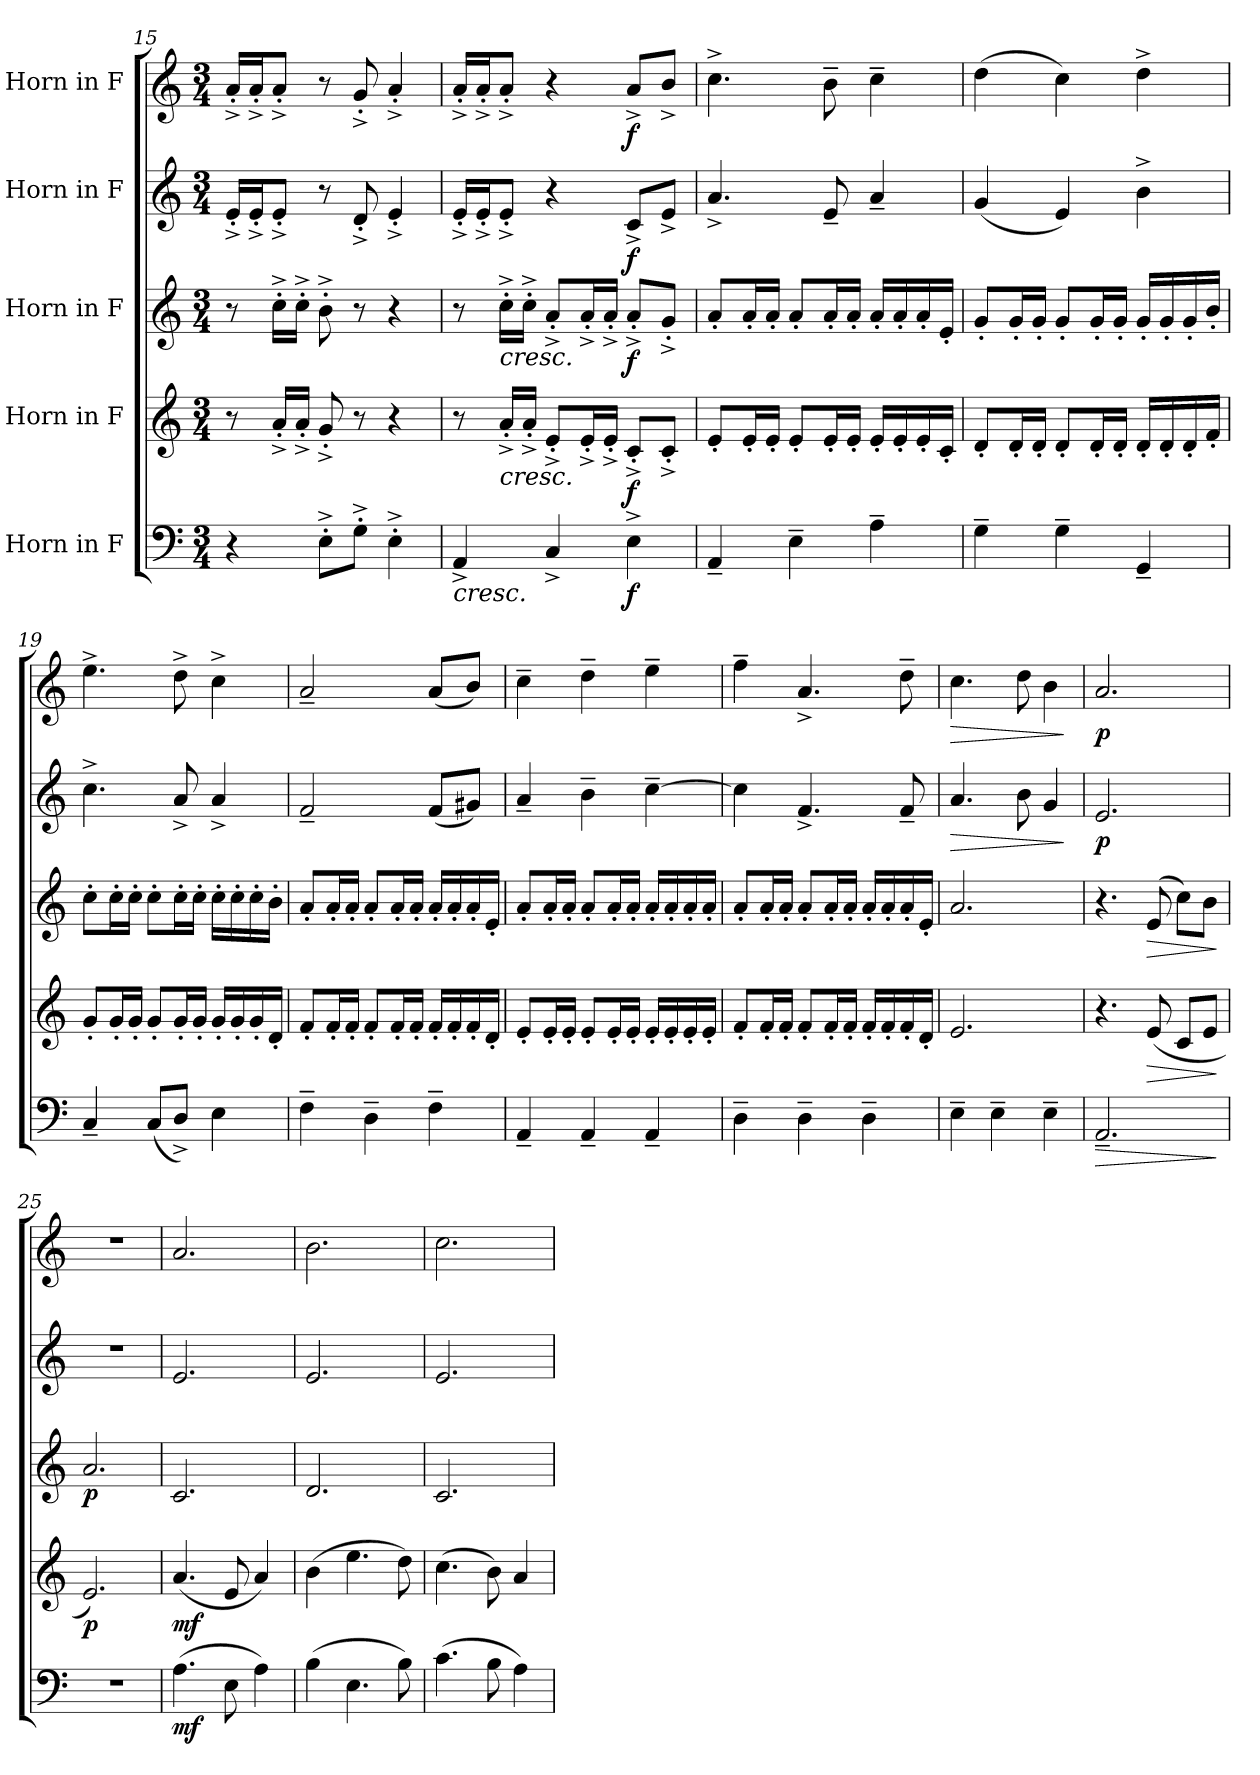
**kern	**dynam	**kern	**dynam	**kern	**dynam	**kern	**dynam	**kern	**dynam
*part5	*part5	*part4	*part4	*part3	*part3	*part2	*part2	*part1	*part1
*staff5	*staff5	*staff4	*staff4	*staff3	*staff3	*staff2	*staff2	*staff1	*staff1
*I"Horn in F	*	*I"Horn in F	*	*I"Horn in F	*	*I"Horn in F	*	*I"Horn in F	*
*clefF4	*	*clefG2	*	*clefG2	*	*clefG2	*	*clefG2	*
*ITrd4c7	*	*ITrd4c7	*	*ITrd4c7	*	*ITrd4c7	*	*ITrd4c7	*
*k[b-]	*	*k[b-]	*	*k[b-]	*	*k[b-]	*	*k[b-]	*
*M3/4	*	*M3/4	*	*M3/4	*	*M3/4	*	*M3/4	*
=15	=15	=15	=15	=15	=15	=15	=15	=15	=15
4r	.	8r	.	8r	.	16A^'/LL	.	16d^'/LL	.
.	.	.	.	.	.	16A^'/J	.	16d^'/J	.
.	.	16d^'/LL	.	16f^'\LL	.	8A^'/J	.	8d^'/J	.
.	.	16d^'/JJ	.	16f^'\JJ	.	.	.	.	.
8AA^'\L	.	8c^'/	.	8e^'\	.	8r	.	8r	.
8C^'\J	.	8r	.	8r	.	8G^'/	.	8c^'/	.
4AA^'\	.	4r	.	4r	.	4A^'/	.	4d^'/	.
=16	=16	=16	=16	=16	=16	=16	=16	=16	=16
!	!LO:HP:b	!	!	!	!	!	!	!	!
4DD^/	<	8r	.	8r	.	16A^'/LL	.	16d^'/LL	.
.	.	.	.	.	.	16A^'/J	.	16d^'/J	.
!	!	!	!LO:HP:b	!	!LO:HP:b	!	!	!	!
.	.	16d^'/LL	<	16f^'\LL	<	8A^'/J	.	8d^'/J	.
.	.	16d^'/JJ	.	16f^'\JJ	.	.	.	.	.
4FF^/	.	8A^'/L	.	8d^'/L	.	4r	.	4r	.
.	.	16A^'/L	.	16d^'/L	.	.	.	.	.
.	.	16A^'/JJ	.	16d^'/JJ	.	.	.	.	.
!	!LO:DY:b	!	!LO:DY:b	!	!LO:DY:b	!	!LO:DY:b	!	!LO:DY:b
4AA^\	f	8F^'/L	f	8d^'/L	f	8F^/L	f	8d^/L	f
.	.	8F^'/J	.	8c^'/J	.	8A^/J	.	8e^/J	.
.	[	.	[	.	[	.	.	.	.
!!LO:PB:g=z
=17	=17	=17	=17	=17	=17	=17	=17	=17	=17
4DD~/	.	8A'/L	.	8d'/L	.	4.d^/	.	4.f^\	.
.	.	16A'/L	.	16d'/L	.	.	.	.	.
.	.	16A'/JJ	.	16d'/JJ	.	.	.	.	.
4AA~\	.	8A'/L	.	8d'/L	.	.	.	.	.
.	.	16A'/L	.	16d'/L	.	8A~/	.	8e~\	.
.	.	16A'/JJ	.	16d'/JJ	.	.	.	.	.
4D~\	.	16A'/LL	.	16d'/LL	.	4d~/	.	4f~\	.
.	.	16A'/	.	16d'/	.	.	.	.	.
.	.	16A'/	.	16d'/	.	.	.	.	.
.	.	16F'/JJ	.	16A'/JJ	.	.	.	.	.
=18	=18	=18	=18	=18	=18	=18	=18	=18	=18
4C~\	.	8G'/L	.	8c'/L	.	(4c/	.	(4g\	.
.	.	16G'/L	.	16c'/L	.	.	.	.	.
.	.	16G'/JJ	.	16c'/JJ	.	.	.	.	.
4C~\	.	8G'/L	.	8c'/L	.	4A/)	.	4f\)	.
.	.	16G'/L	.	16c'/L	.	.	.	.	.
.	.	16G'/JJ	.	16c'/JJ	.	.	.	.	.
4CC~/	.	16G'/LL	.	16c'/LL	.	4e^\	.	4g^\	.
.	.	16G'/	.	16c'/	.	.	.	.	.
.	.	16G'/	.	16c'/	.	.	.	.	.
.	.	16B-'/JJ	.	16e'/JJ	.	.	.	.	.
=19	=19	=19	=19	=19	=19	=19	=19	=19	=19
4FF~/	.	8c'/L	.	8f'\L	.	4.f^\	.	4.a^\	.
.	.	16c'/L	.	16f'\L	.	.	.	.	.
.	.	16c'/JJ	.	16f'\JJ	.	.	.	.	.
(8FF/L	.	8c'/L	.	8f'\L	.	.	.	.	.
8GG^/J)	.	16c'/L	.	16f'\L	.	8d^/	.	8g^\	.
.	.	16c'/JJ	.	16f'\JJ	.	.	.	.	.
4AA\	.	16c'/LL	.	16f'\LL	.	4d^/	.	4f^\	.
.	.	16c'/	.	16f'\	.	.	.	.	.
.	.	16c'/	.	16f'\	.	.	.	.	.
.	.	16G'/JJ	.	16e'\JJ	.	.	.	.	.
=20	=20	=20	=20	=20	=20	=20	=20	=20	=20
4BB-~\	.	8B-'/L	.	8d'/L	.	2B-~/	.	2d~/	.
.	.	16B-'/L	.	16d'/L	.	.	.	.	.
.	.	16B-'/JJ	.	16d'/JJ	.	.	.	.	.
4GG~\	.	8B-'/L	.	8d'/L	.	.	.	.	.
.	.	16B-'/L	.	16d'/L	.	.	.	.	.
.	.	16B-'/JJ	.	16d'/JJ	.	.	.	.	.
4BB-~\	.	16B-'/LL	.	16d'/LL	.	(8B-/L	.	(8d/L	.
.	.	16B-'/	.	16d'/	.	.	.	.	.
.	.	16B-'/	.	16d'/	.	8c#X/J)	.	8e/J)	.
.	.	16G'/JJ	.	16A'/JJ	.	.	.	.	.
!!LO:LB:g=z
=21	=21	=21	=21	=21	=21	=21	=21	=21	=21
4DD~/	.	8A'/L	.	8d'/L	.	4d~/	.	4f~\	.
.	.	16A'/L	.	16d'/L	.	.	.	.	.
.	.	16A'/JJ	.	16d'/JJ	.	.	.	.	.
4DD~/	.	8A'/L	.	8d'/L	.	4e~\	.	4g~\	.
.	.	16A'/L	.	16d'/L	.	.	.	.	.
.	.	16A'/JJ	.	16d'/JJ	.	.	.	.	.
4DD~/	.	16A'/LL	.	16d'/LL	.	[4f~\	.	4a~\	.
.	.	16A'/	.	16d'/	.	.	.	.	.
.	.	16A'/	.	16d'/	.	.	.	.	.
.	.	16A'/JJ	.	16d'/JJ	.	.	.	.	.
=22	=22	=22	=22	=22	=22	=22	=22	=22	=22
4GG~\	.	8B-'/L	.	8d'/L	.	4f\]	.	4b-~\	.
.	.	16B-'/L	.	16d'/L	.	.	.	.	.
.	.	16B-'/JJ	.	16d'/JJ	.	.	.	.	.
4GG~\	.	8B-'/L	.	8d'/L	.	4.B-^/	.	4.d^/	.
.	.	16B-'/L	.	16d'/L	.	.	.	.	.
.	.	16B-'/JJ	.	16d'/JJ	.	.	.	.	.
4GG~\	.	16B-'/LL	.	16d'/LL	.	.	.	.	.
.	.	16B-'/	.	16d'/	.	.	.	.	.
.	.	16B-'/	.	16d'/	.	8B-~/	.	8g~\	.
.	.	16G'/JJ	.	16A'/JJ	.	.	.	.	.
=23	=23	=23	=23	=23	=23	=23	=23	=23	=23
!	!	!	!	!	!	!	!LO:HP:b	!	!LO:HP:b
4AA~\	.	2.A/	.	2.d/	.	4.d/	>	4.f\	>
4AA~\	.	.	.	.	.	.	.	.	.
.	.	.	.	.	.	8e\	.	8g\	.
4AA~\	.	.	.	.	.	4c/	.	4e\	.
.	.	.	.	.	.	.	]	.	]
=24	=24	=24	=24	=24	=24	=24	=24	=24	=24
!	!LO:HP:b	!	!	!	!	!	!LO:DY:b	!	!LO:DY:b
2.DD~/	>	4.r	.	4.r	.	2.A/	p	2.d/	p
!	!	!	!LO:HP:b	!	!LO:HP:b	!	!	!	!
.	.	(8A/	>	(8A/	>	.	.	.	.
.	.	8F/L	.	8f\L)	.	.	.	.	.
.	.	8A/J	.	8e\J	.	.	.	.	.
.	]	.	]	.	]	.	.	.	.
=25	=25	=25	=25	=25	=25	=25	=25	=25	=25
!	!	!	!LO:DY:b	!	!LO:DY:b	!	!	!	!
2.r	.	2.A/)	p	2.d/	p	2.r	.	2.r	.
=26	=26	=26	=26	=26	=26	=26	=26	=26	=26
!	!LO:DY:b	!	!LO:DY:b	!	!	!	!	!	!
(4.D\	mf	(4.d/	mf	2.F/	.	2.A/	.	2.d/	.
8AA\	.	8A/	.	.	.	.	.	.	.
4D\)	.	4d/)	.	.	.	.	.	.	.
=27	=27	=27	=27	=27	=27	=27	=27	=27	=27
(4E\	.	(4e\	.	2.G/	.	2.A/	.	2.e\	.
4.AA\	.	4.a\	.	.	.	.	.	.	.
8E\)	.	8g\)	.	.	.	.	.	.	.
!!LO:PB:g=z
=28	=28	=28	=28	=28	=28	=28	=28	=28	=28
(4.F\	.	(4.f\	.	2.F/	.	2.A/	.	2.f\	.
8E\	.	8e\)	.	.	.	.	.	.	.
4D\)	.	4d/	.	.	.	.	.	.	.
=	=	=	=	=	=	=	=	=	=
*-	*-	*-	*-	*-	*-	*-	*-	*-	*-
